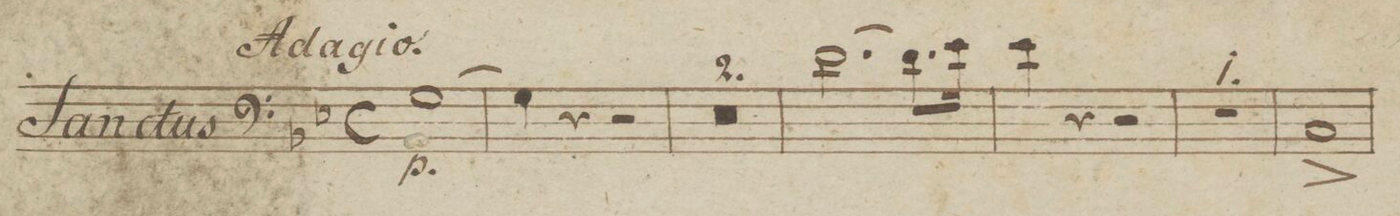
**kern	**dynam
*I"Fagotto Secondo.	*
*clefF4	*
*k[b-e-]	*
*met(c)	*
*M4/4	*
[1G	p
=2	=2
4G\]	.
4r	.
2r	.
=3	=3
0r	.
=4	=4
=5	=5
[2.d\	.
8.d\L]	.
16e-\Jk	.
=6	=6
4e-\	.
4r	.
2r	.
=7	=7
1r	.
=8	=8
1C	>
.	]
=9	=9
*-	*-
